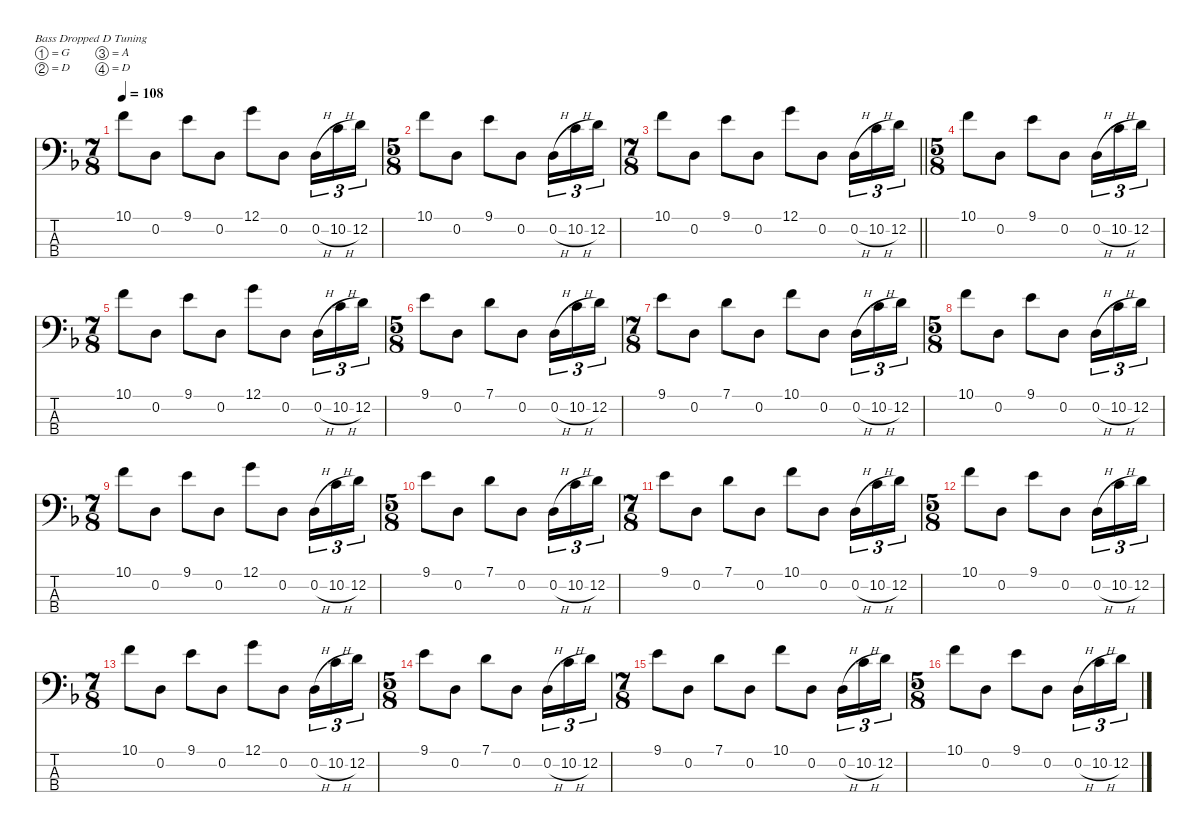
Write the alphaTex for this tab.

\defaultSystemsLayout 4
\hideDynamics
\bracketExtendMode nobrackets
\singleTrackTrackNamePolicy hidden
\multiTrackTrackNamePolicy hidden
\firstSystemTrackNameMode fullname
\firstSystemTrackNameOrientation horizontal
\otherSystemsTrackNameOrientation horizontal
\track ("Bass - hidden" "el.bs.") {instrument electricbasspick}
\staff {score tabs}
\tuning (G2 D2 A1 D1)
\ts (7 8)
\beaming (8 2 2 2 2)
\tempo 108
\clef f4
\ks dminor
10.1{acc forcenatural}.8{dy f} 0.2{acc forcenatural}.8 9.1{acc forcenatural}.8 0.2{acc forcenatural}.8 12.1{acc forcenatural}.8 0.2{acc forcenatural}.8 0.2{h acc forcenatural}.16{tu (3 2)} 10.2{h acc forcenatural}.16{tu (3 2)} 12.2{acc forcenatural}.16{tu (3 2)} |
\ts (5 8)
\beaming (8 2 2 2 2)
10.1{acc forcenatural}.8 0.2{acc forcenatural}.8 9.1{acc forcenatural}.8 0.2{acc forcenatural}.8 0.2{h acc forcenatural}.16{tu (3 2)} 10.2{h acc forcenatural}.16{tu (3 2)} 12.2{acc forcenatural}.16{tu (3 2)} |
\ts (7 8)
\beaming (8 2 2 2 2)
\barLineRight lightlight
10.1{acc forcenatural}.8 0.2{acc forcenatural}.8 9.1{acc forcenatural}.8 0.2{acc forcenatural}.8 12.1{acc forcenatural}.8 0.2{acc forcenatural}.8 0.2{h acc forcenatural}.16{tu (3 2)} 10.2{h acc forcenatural}.16{tu (3 2)} 12.2{acc forcenatural}.16{tu (3 2)} |
\ts (5 8)
\beaming (8 2 2 2 2)
10.1{acc forcenatural}.8 0.2{acc forcenatural}.8 9.1{acc forcenatural}.8 0.2{acc forcenatural}.8 0.2{h acc forcenatural}.16{tu (3 2)} 10.2{h acc forcenatural}.16{tu (3 2)} 12.2{acc forcenatural}.16{tu (3 2)} |
\ts (7 8)
\beaming (8 2 2 2 2)
10.1{acc forcenatural}.8 0.2{acc forcenatural}.8 9.1{acc forcenatural}.8 0.2{acc forcenatural}.8 12.1{acc forcenatural}.8 0.2{acc forcenatural}.8 0.2{h acc forcenatural}.16{tu (3 2)} 10.2{h acc forcenatural}.16{tu (3 2)} 12.2{acc forcenatural}.16{tu (3 2)} |
\ts (5 8)
\beaming (8 2 2 2 2)
9.1{acc forcenatural}.8 0.2{acc forcenatural}.8 7.1{acc forcenatural}.8 0.2{acc forcenatural}.8 0.2{h acc forcenatural}.16{tu (3 2)} 10.2{h acc forcenatural}.16{tu (3 2)} 12.2{acc forcenatural}.16{tu (3 2)} |
\ts (7 8)
\beaming (8 2 2 2 2)
9.1{acc forcenatural}.8 0.2{acc forcenatural}.8 7.1{acc forcenatural}.8 0.2{acc forcenatural}.8 10.1{acc forcenatural}.8 0.2{acc forcenatural}.8 0.2{h acc forcenatural}.16{tu (3 2)} 10.2{h acc forcenatural}.16{tu (3 2)} 12.2{acc forcenatural}.16{tu (3 2)} |
\ts (5 8)
\beaming (8 2 2 2 2)
10.1{acc forcenatural}.8 0.2{acc forcenatural}.8 9.1{acc forcenatural}.8 0.2{acc forcenatural}.8 0.2{h acc forcenatural}.16{tu (3 2)} 10.2{h acc forcenatural}.16{tu (3 2)} 12.2{acc forcenatural}.16{tu (3 2)} |
\ts (7 8)
\beaming (8 2 2 2 2)
10.1{acc forcenatural}.8 0.2{acc forcenatural}.8 9.1{acc forcenatural}.8 0.2{acc forcenatural}.8 12.1{acc forcenatural}.8 0.2{acc forcenatural}.8 0.2{h acc forcenatural}.16{tu (3 2)} 10.2{h acc forcenatural}.16{tu (3 2)} 12.2{acc forcenatural}.16{tu (3 2)} |
\ts (5 8)
\beaming (8 2 2 2 2)
9.1{acc forcenatural}.8 0.2{acc forcenatural}.8 7.1{acc forcenatural}.8 0.2{acc forcenatural}.8 0.2{h acc forcenatural}.16{tu (3 2)} 10.2{h acc forcenatural}.16{tu (3 2)} 12.2{acc forcenatural}.16{tu (3 2)} |
\ts (7 8)
\beaming (8 2 2 2 2)
9.1{acc forcenatural}.8 0.2{acc forcenatural}.8 7.1{acc forcenatural}.8 0.2{acc forcenatural}.8 10.1{acc forcenatural}.8 0.2{acc forcenatural}.8 0.2{h acc forcenatural}.16{tu (3 2)} 10.2{h acc forcenatural}.16{tu (3 2)} 12.2{acc forcenatural}.16{tu (3 2)} |
\ts (5 8)
\beaming (8 2 2 2 2)
10.1{acc forcenatural}.8 0.2{acc forcenatural}.8 9.1{acc forcenatural}.8 0.2{acc forcenatural}.8 0.2{h acc forcenatural}.16{tu (3 2)} 10.2{h acc forcenatural}.16{tu (3 2)} 12.2{acc forcenatural}.16{tu (3 2)} |
\ts (7 8)
\beaming (8 2 2 2 2)
10.1{acc forcenatural}.8 0.2{acc forcenatural}.8 9.1{acc forcenatural}.8 0.2{acc forcenatural}.8 12.1{acc forcenatural}.8 0.2{acc forcenatural}.8 0.2{h acc forcenatural}.16{tu (3 2)} 10.2{h acc forcenatural}.16{tu (3 2)} 12.2{acc forcenatural}.16{tu (3 2)} |
\ts (5 8)
\beaming (8 2 2 2 2)
9.1{acc forcenatural}.8 0.2{acc forcenatural}.8 7.1{acc forcenatural}.8 0.2{acc forcenatural}.8 0.2{h acc forcenatural}.16{tu (3 2)} 10.2{h acc forcenatural}.16{tu (3 2)} 12.2{acc forcenatural}.16{tu (3 2)} |
\ts (7 8)
\beaming (8 2 2 2 2)
9.1{acc forcenatural}.8 0.2{acc forcenatural}.8 7.1{acc forcenatural}.8 0.2{acc forcenatural}.8 10.1{acc forcenatural}.8 0.2{acc forcenatural}.8 0.2{h acc forcenatural}.16{tu (3 2)} 10.2{h acc forcenatural}.16{tu (3 2)} 12.2{acc forcenatural}.16{tu (3 2)} |
\ts (5 8)
\beaming (8 2 2 2 2)
10.1{acc forcenatural}.8 0.2{acc forcenatural}.8 9.1{acc forcenatural}.8 0.2{acc forcenatural}.8 0.2{h acc forcenatural}.16{tu (3 2)} 10.2{h acc forcenatural}.16{tu (3 2)} 12.2{acc forcenatural}.16{tu (3 2)}
